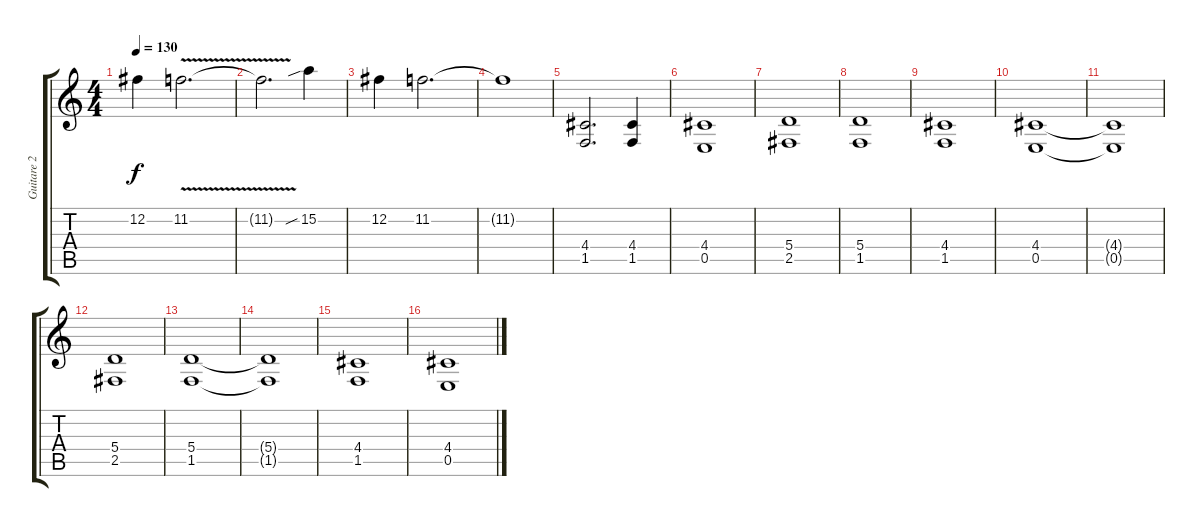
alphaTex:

\track ("Guitare 2" "Guitare 2") {instrument distortionguitar}
\staff {score tabs}
\tuning (B3 Gb3 D3 A2 E2 B1) {hide}
\ts (4 4)
\tempo 130
\clef g2
\ks c
12.2.4{dy f} 11.2{v}.2{d} |
11.2{t}.2{d} 15.2{sib}.4 |
12.2.4 11.2.2{d} |
11.2{t}.1 |
(4.4 1.5).2{d} (4.4 1.5).4 |
(4.4 0.5).1 |
(5.4 2.5).1 |
(5.4 1.5).1 |
(4.4 1.5).1 |
(4.4 0.5).1 |
(4.4{t} 0.5{t}).1 |
(5.4 2.5).1 |
(5.4 1.5).1 |
(5.4{t} 1.5{t}).1 |
(4.4 1.5).1 |
(4.4 0.5).1
